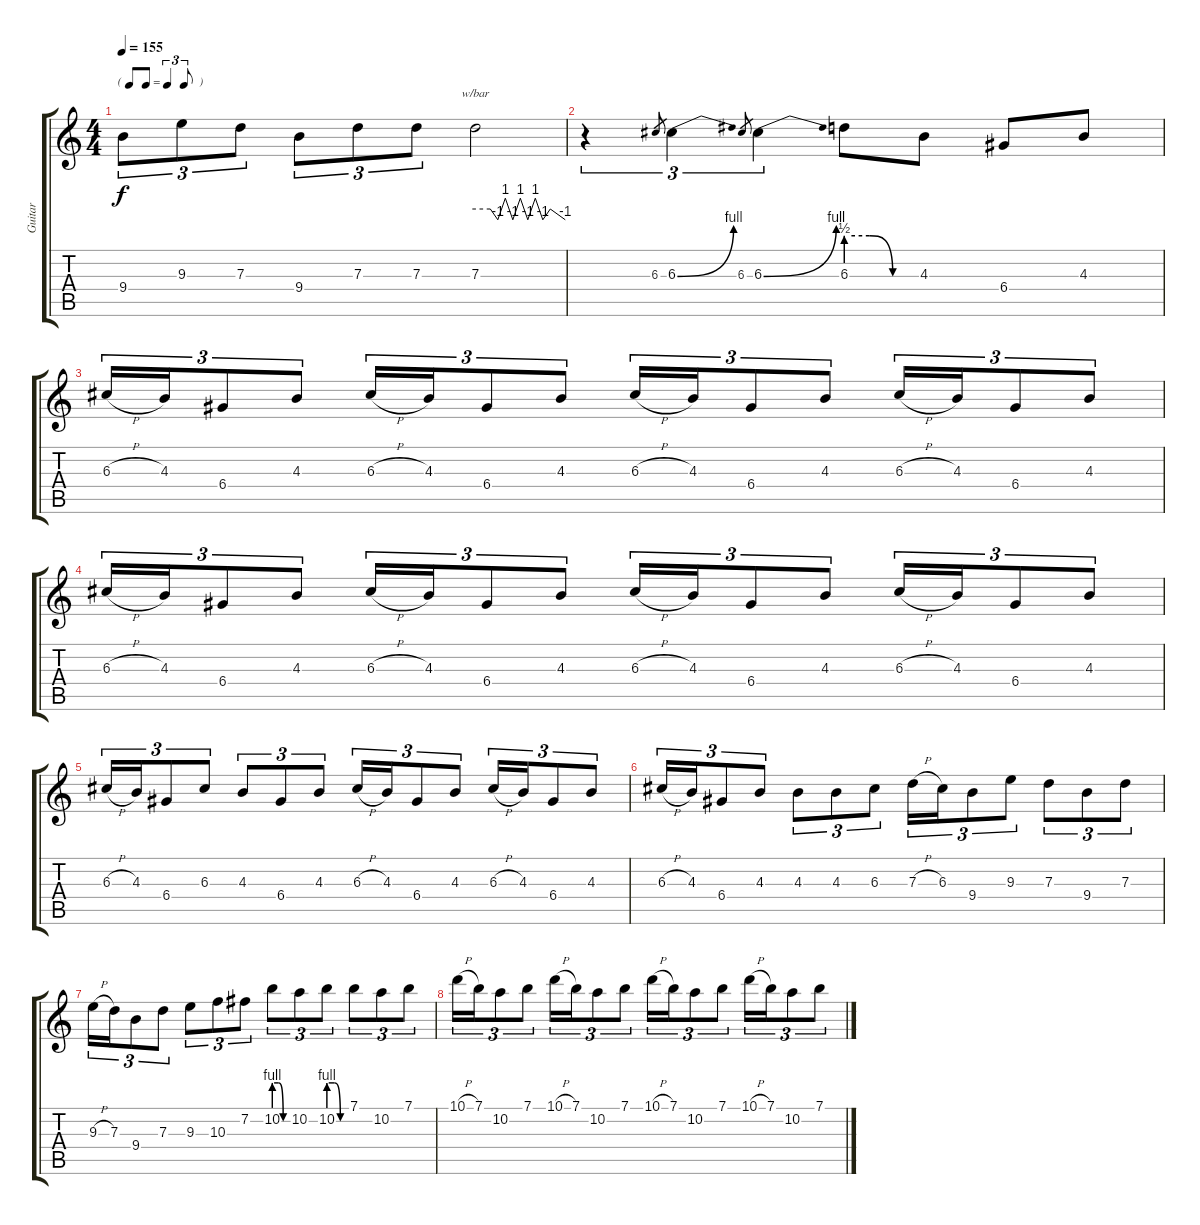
\track ("Guitar" "Guitar") {instrument distortionguitar}
\staff {score tabs}
\tuning (E4 B3 G3 D3 A2 E2) {hide}
\ts (4 4)
\tf triplet8th
\tempo 155
\clef g2
\ks c
9.4.8{tu (3 2) dy f} 9.3.8{tu (3 2)} 7.3.8{tu (3 2)} 9.4.8{tu (3 2)} 7.3.8{tu (3 2)} 7.3.8{tu (3 2)} 7.3.2{tbe (custom default 0 0 10 0 15 -4 20 4 25 -4 30 4 35 -4 40 4 45 -4 50 0 60 -4)} |
r.4{tu (3 2)} 6.3.8{gr} 6.3{be (bend 0 0 60 4)}.4{tu (3 2)} 6.3.8{gr} 6.3{be (bend 0 0 60 4)}.4{tu (3 2)} 6.3{be (custom 0 2 20 2 40 0 60 0)}.8 4.3.8 6.4.8 4.3.8 |
6.3{h}.16{tu (3 2)} 4.3.16{tu (3 2)} 6.4.8{tu (3 2)} 4.3.8{tu (3 2)} 6.3{h}.16{tu (3 2)} 4.3.16{tu (3 2)} 6.4.8{tu (3 2)} 4.3.8{tu (3 2)} 6.3{h}.16{tu (3 2)} 4.3.16{tu (3 2)} 6.4.8{tu (3 2)} 4.3.8{tu (3 2)} 6.3{h}.16{tu (3 2)} 4.3.16{tu (3 2)} 6.4.8{tu (3 2)} 4.3.8{tu (3 2)} |
6.3{h}.16{tu (3 2)} 4.3.16{tu (3 2)} 6.4.8{tu (3 2)} 4.3.8{tu (3 2)} 6.3{h}.16{tu (3 2)} 4.3.16{tu (3 2)} 6.4.8{tu (3 2)} 4.3.8{tu (3 2)} 6.3{h}.16{tu (3 2)} 4.3.16{tu (3 2)} 6.4.8{tu (3 2)} 4.3.8{tu (3 2)} 6.3{h}.16{tu (3 2)} 4.3.16{tu (3 2)} 6.4.8{tu (3 2)} 4.3.8{tu (3 2)} |
6.3{h}.16{tu (3 2)} 4.3.16{tu (3 2)} 6.4.8{tu (3 2)} 6.3.8{tu (3 2)} 4.3.8{tu (3 2)} 6.4.8{tu (3 2)} 4.3.8{tu (3 2)} 6.3{h}.16{tu (3 2)} 4.3.16{tu (3 2)} 6.4.8{tu (3 2)} 4.3.8{tu (3 2)} 6.3{h}.16{tu (3 2)} 4.3.16{tu (3 2)} 6.4.8{tu (3 2)} 4.3.8{tu (3 2)} |
6.3{h}.16{tu (3 2)} 4.3.16{tu (3 2)} 6.4.8{tu (3 2)} 4.3.8{tu (3 2)} 4.3.8{tu (3 2)} 4.3.8{tu (3 2)} 6.3.8{tu (3 2)} 7.3{h}.16{tu (3 2)} 6.3.16{tu (3 2)} 9.4.8{tu (3 2)} 9.3.8{tu (3 2)} 7.3.8{tu (3 2)} 9.4.8{tu (3 2)} 7.3.8{tu (3 2)} |
9.3{h}.16{tu (3 2)} 7.3.16{tu (3 2)} 9.4.8{tu (3 2)} 7.3.8{tu (3 2)} 9.3.8{tu (3 2)} 10.3.8{tu (3 2)} 7.2.8{tu (3 2)} 10.2{be (custom 0 4 20 4 40 0 60 0)}.8{tu (3 2)} 10.2.8{tu (3 2)} 10.2{be (custom 0 4 20 4 40 0 60 0)}.8{tu (3 2)} 7.1.8{tu (3 2)} 10.2.8{tu (3 2)} 7.1.8{tu (3 2)} |
10.1{h}.16{tu (3 2)} 7.1.16{tu (3 2)} 10.2.8{tu (3 2)} 7.1.8{tu (3 2)} 10.1{h}.16{tu (3 2)} 7.1.16{tu (3 2)} 10.2.8{tu (3 2)} 7.1.8{tu (3 2)} 10.1{h}.16{tu (3 2)} 7.1.16{tu (3 2)} 10.2.8{tu (3 2)} 7.1.8{tu (3 2)} 10.1{h}.16{tu (3 2)} 7.1.16{tu (3 2)} 10.2.8{tu (3 2)} 7.1.8{tu (3 2)}
